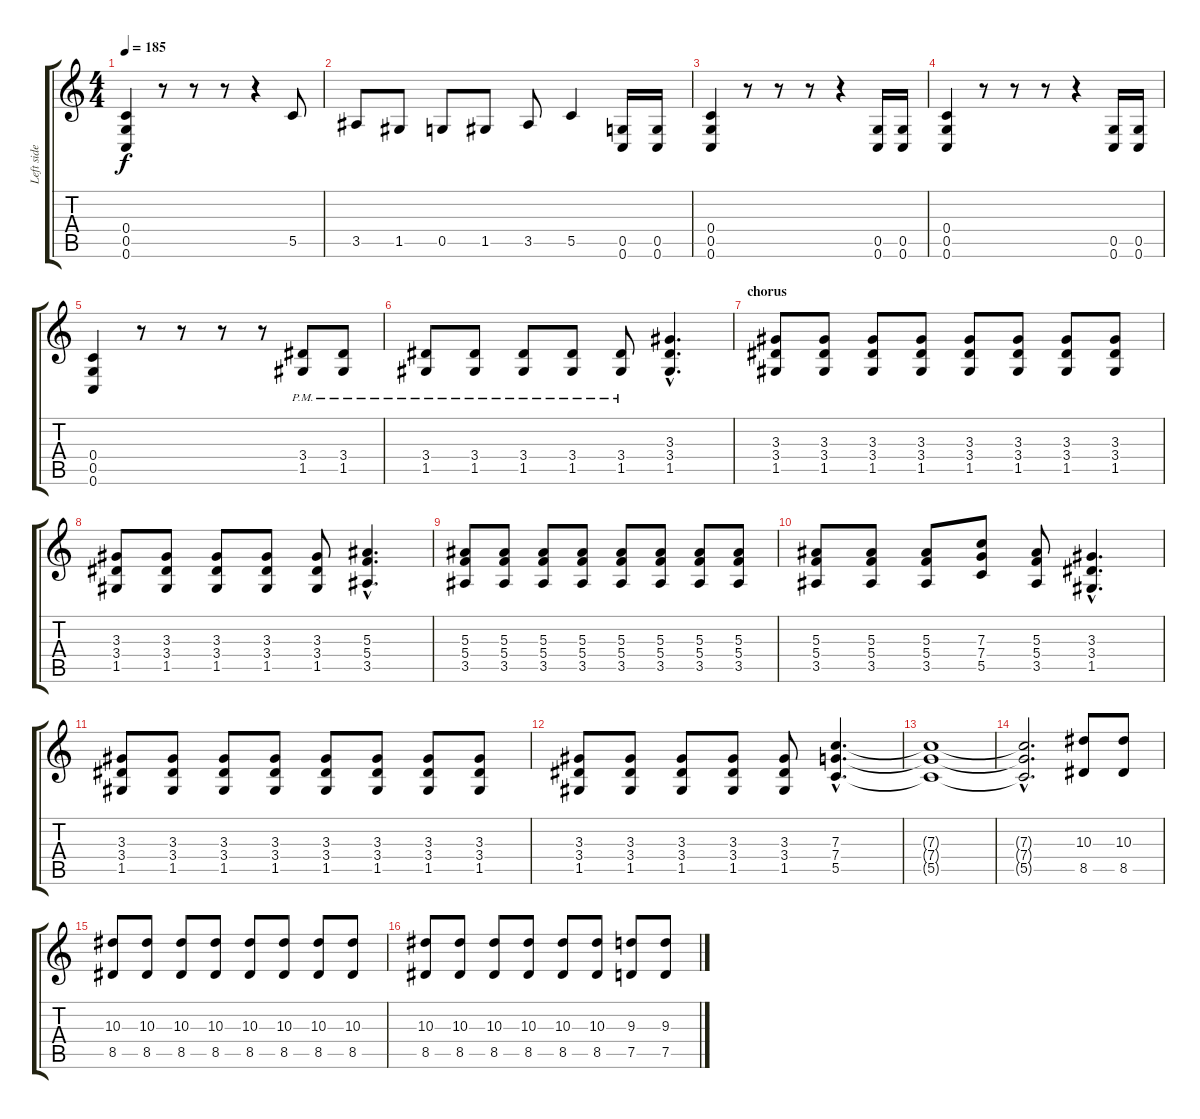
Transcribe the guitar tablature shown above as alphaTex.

\track ("Left side" "Left side") {instrument distortionguitar}
\staff {score tabs}
\tuning (D4 A3 F3 C3 G2 C2) {hide}
\ts (4 4)
\tempo 185
\clef g2
\ks c
(0.4 0.5 0.6).4{dy f} r.8 r.8 r.8 r.4 5.5.8 |
3.5.8 1.5.8 0.5.8 1.5.8 3.5.8 5.5.4 (0.5 0.6).16 (0.5 0.6).16 |
(0.4 0.5 0.6).4 r.8 r.8 r.8 r.4 (0.5 0.6).16 (0.5 0.6).16 |
(0.4 0.5 0.6).4 r.8 r.8 r.8 r.4 (0.5 0.6).16 (0.5 0.6).16 |
(0.4 0.5 0.6).4 r.8 r.8 r.8 r.8 (3.4{pm} 1.5{pm}).8 (3.4{pm} 1.5{pm}).8 |
(3.4{pm} 1.5{pm}).8 (3.4{pm} 1.5{pm}).8 (3.4{pm} 1.5{pm}).8 (3.4{pm} 1.5{pm}).8 (3.4{pm} 1.5{pm}).8 (3.3{hac} 3.4{hac} 1.5{hac}).4{d} |
\section ("" "chorus")
(3.3 3.4 1.5).8 (3.3 3.4 1.5).8 (3.3 3.4 1.5).8 (3.3 3.4 1.5).8 (3.3 3.4 1.5).8 (3.3 3.4 1.5).8 (3.3 3.4 1.5).8 (3.3 3.4 1.5).8 |
(3.3 3.4 1.5).8 (3.3 3.4 1.5).8 (3.3 3.4 1.5).8 (3.3 3.4 1.5).8 (3.3 3.4 1.5).8 (5.3{hac} 5.4{hac} 3.5{hac}).4{d} |
(5.3 5.4 3.5).8 (5.3 5.4 3.5).8 (5.3 5.4 3.5).8 (5.3 5.4 3.5).8 (5.3 5.4 3.5).8 (5.3 5.4 3.5).8 (5.3 5.4 3.5).8 (5.3 5.4 3.5).8 |
(5.3 5.4 3.5).8 (5.3 5.4 3.5).8 (5.3 5.4 3.5).8 (7.3 7.4 5.5).8 (5.3 5.4 3.5).8 (3.3{hac} 3.4{hac} 1.5{hac}).4{d} |
(3.3 3.4 1.5).8 (3.3 3.4 1.5).8 (3.3 3.4 1.5).8 (3.3 3.4 1.5).8 (3.3 3.4 1.5).8 (3.3 3.4 1.5).8 (3.3 3.4 1.5).8 (3.3 3.4 1.5).8 |
(3.3 3.4 1.5).8 (3.3 3.4 1.5).8 (3.3 3.4 1.5).8 (3.3 3.4 1.5).8 (3.3 3.4 1.5).8 (7.3{hac} 7.4{hac} 5.5{hac}).4{d} |
(7.3{t} 7.4{t} 5.5{t}).1 |
(7.3{hac t} 7.4{hac t} 5.5{hac t}).2{d} (10.3 8.5).8 (10.3 8.5).8 |
(10.3 8.5).8 (10.3 8.5).8 (10.3 8.5).8 (10.3 8.5).8 (10.3 8.5).8 (10.3 8.5).8 (10.3 8.5).8 (10.3 8.5).8 |
(10.3 8.5).8 (10.3 8.5).8 (10.3 8.5).8 (10.3 8.5).8 (10.3 8.5).8 (10.3 8.5).8 (9.3 7.5).8 (9.3 7.5).8
